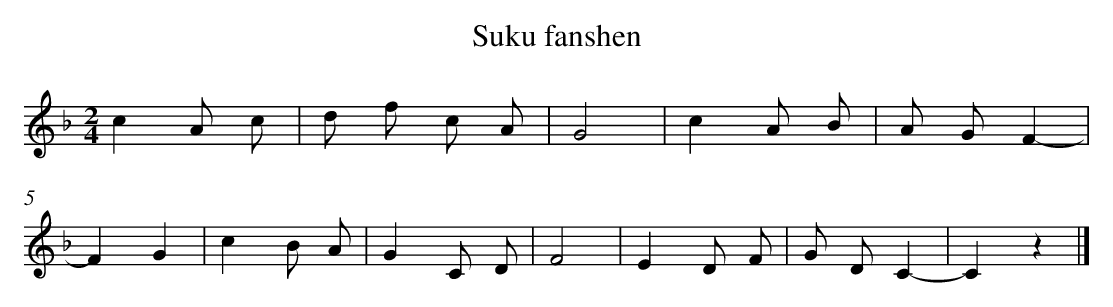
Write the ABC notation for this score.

X:1
T: Suku fanshen
L: 1/8
M: 2/4
K: F
c2A c [I:setbarnb 1]|
d f c A |
G4 |
c2A B |
A GF2- |
F2G2 |
c2B A |
G2C D |
F4 |
E2D F |
G DC2- |
C2z2 |]
